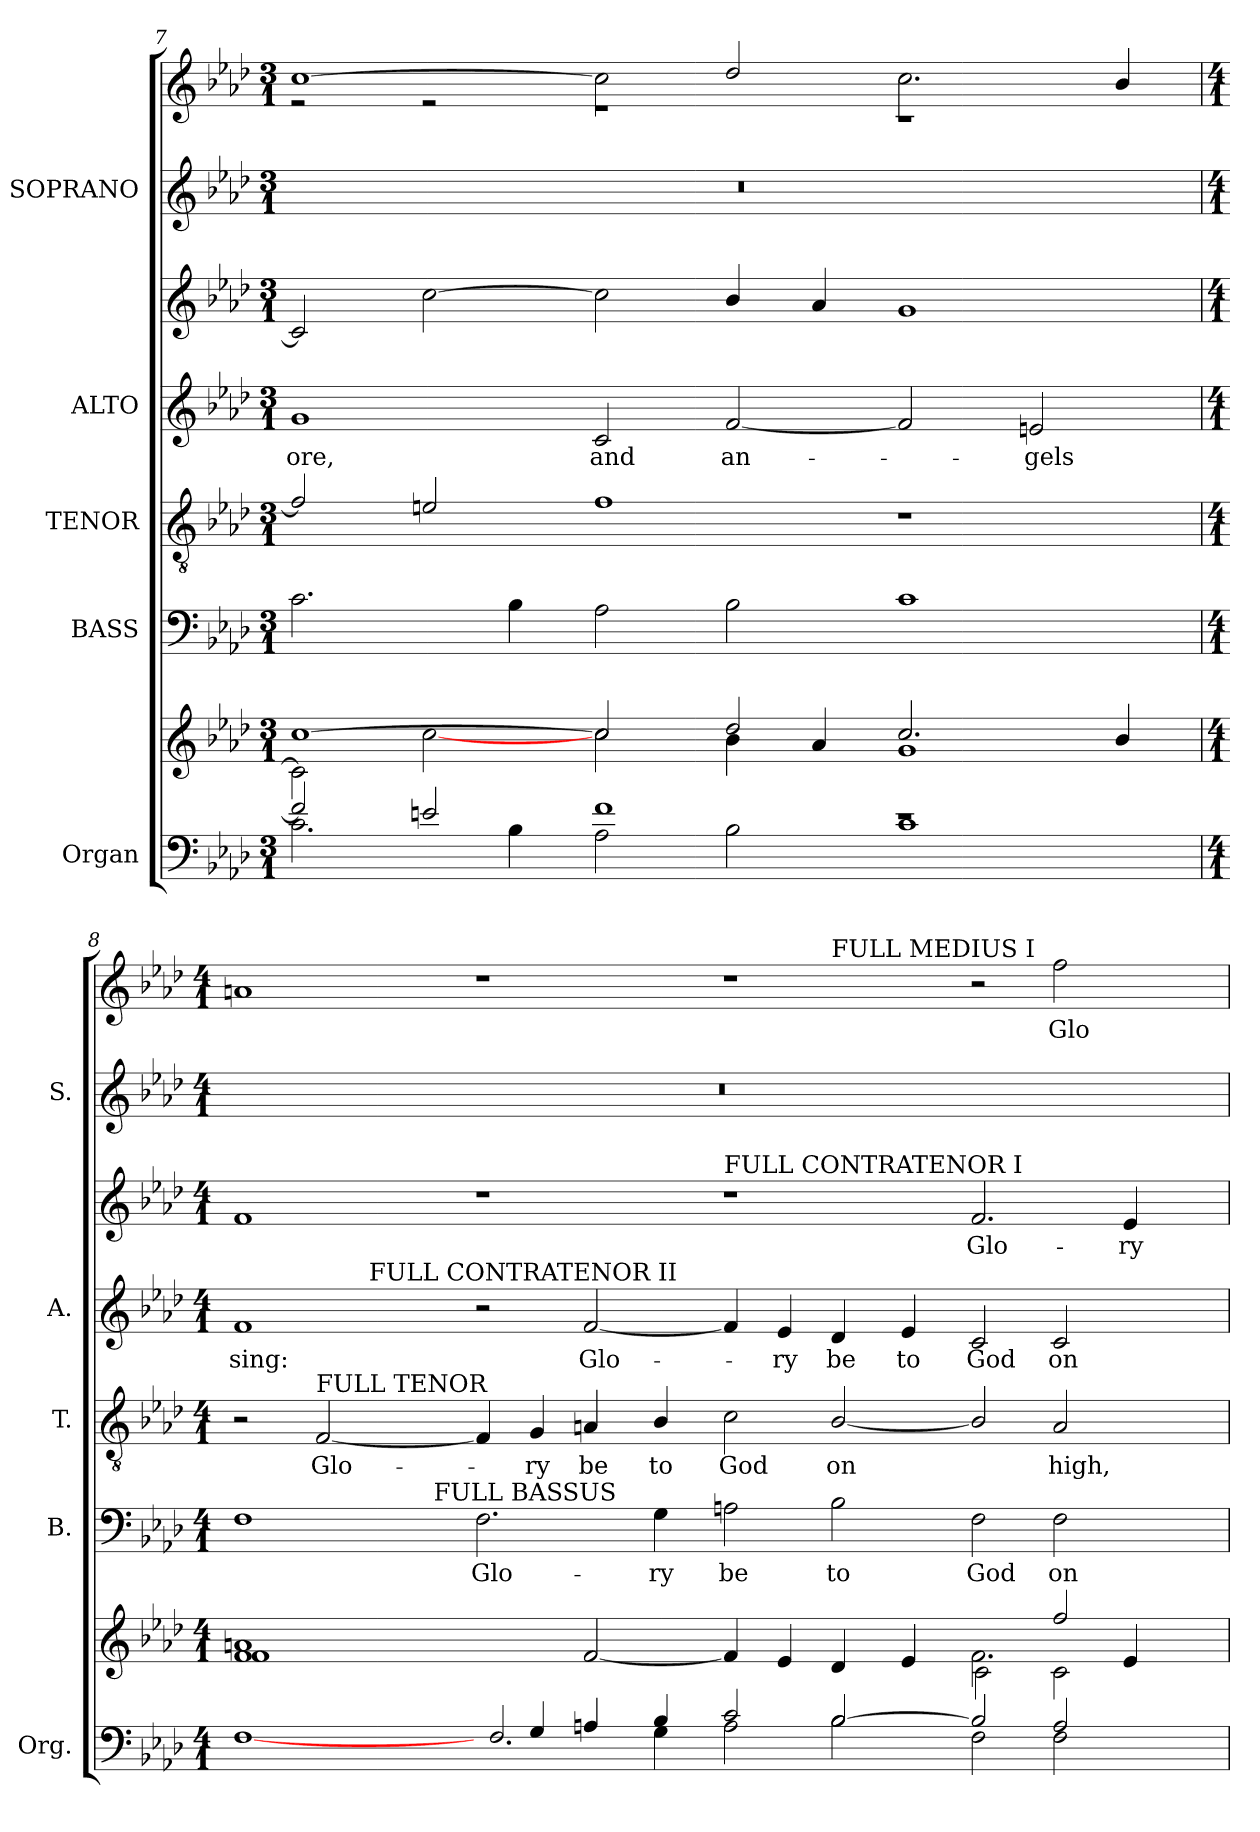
**kern	**kern	**kern	**text	**kern	**text	**kern	**text	**kern	**text	**kern	**kern	**text
*part5	*part5	*part4	*part4	*part3	*part3	*part2	*part2	*part2	*part2	*part1	*part1	*part1
*staff8	*staff7	*staff6	*staff6	*staff5	*staff5	*staff4	*staff4	*staff3	*staff3	*staff2	*staff1	*staff1
*I"Organ	*	*I"BASS	*	*I"TENOR	*	*I"ALTO	*	*	*	*I"SOPRANO	*	*
*I'Org.	*	*I'B.	*	*I'T.	*	*I'A.	*	*	*	*I'S.	*	*
*clefF4	*clefG2	*clefF4	*	*clefGv2	*	*clefG2	*	*clefG2	*	*clefG2	*clefG2	*
*	*	*	*	*ITrd7c12	*	*	*	*	*	*	*	*
*k[b-e-a-d-]	*k[b-e-a-d-]	*k[b-e-a-d-]	*	*k[b-e-a-d-]	*	*k[b-e-a-d-]	*	*k[b-e-a-d-]	*	*k[b-e-a-d-]	*k[b-e-a-d-]	*
*A-:	*A-:	*A-:	*	*A-:	*	*A-:	*	*A-:	*	*A-:	*A-:	*
*M3/1	*M3/1	*M3/1	*	*M3/1	*	*M3/1	*	*M3/1	*	*M3/1	*M3/1	*
=7	=7	=7	=7	=7	=7	=7	=7	=7	=7	=7	=7	=7
*^	*^	*	*	*	*	*	*	*	*	*	*	*
*	*	*	*^	*	*	*	*	*	*	*	*	*	*	*
!	!	!	!	!	!	!	!	!	!	!LO:LY:b:color=#000000	!	!	!LO:N:vis=1	!	!
*	*	*	*	*	*	*	*	*	*	*	*	*	*	*^	*
2fi/]	2.ci\	[1cci	2ci\]	1ryy	2.ci\	.	2Fi/]	.	1gi	-ore,	2ci/]	.	0.r	[1cci	2r	.
2eni/	.	.	[2cci\	.	.	.	2Eni/	.	.	.	[2cci\	.	.	.	2r	.
.	4B-i\	.	.	.	4B-i\	.	.	.	.	.	.	.	.	.	.	.
!	!	!	!	!	!	!	!	!	!	!LO:LY:b:color=#000000	!	!	!	!	!	!
1fi	2A-i\	2cci/]	2cci\	2ryy	2A-i\	.	1Fi	.	2ci/	and	2cci\]	.	.	2cci\]	1r	.
!	!	!	!	!	!	!	!	!	!	!LO:LY:b:color=#000000	!	!	!	!	!	!
.	2B-i\	2dd-i/	4b-i\	2ryy	2B-i\	.	.	.	[2fi/	an-	4b-i/	.	.	2dd-i/	.	.
.	.	.	4a-i/	.	.	.	.	.	.	.	4a-i/	.	.	.	.	.
1r	1ci	2.cci/	1gi	2ryy	1ci	.	1r	.	2fi/]	.	1gi	.	.	2.cci\	1r	.
!	!	!	!	!	!	!	!	!	!	!LO:LY:b:color=#000000	!	!	!	!	!	!
.	.	.	.	2ryy	.	.	.	.	2eni/	-gels	.	.	.	.	.	.
.	.	4b-i/	.	.	.	.	.	.	.	.	.	.	.	4b-i/	.	.
!!LO:LB:g=z	!!
=8	=8	=8	=8	=8	=8	=8	=8	=8	=8	=8	=8	=8	=8	=8	=8	=8
*M4/1	*	*M4/1	*	*	*M4/1	*	*M4/1	*	*M4/1	*	*M4/1	*	*M4/1	*M4/1	*	*
!	!	!	!	!	!	!	!	!	!	!LO:LY:b:color=#000000	!	!	!LO:N:vis=1	!	!	!
*	*	*	*	*	*^	*	*	*	*^	*	*	*	*	*	*	*
2ryy	[1Fi	1ani	1fi	1fi	1Fi	2ryy	.	2r	.	1fi	2ryy	sing:	1fi	.	00r	1ani	1ryy	.
!	!	!	!	!	!	!	!	!LO:TX:a:t=FULL TENOR	!	!	!	!	!	!	!	!	!	!
!	!	!	!	!	!	!	!	!	!LO:LY:b:color=#000000	!	!	!	!	!	!	!	!	!
[2Fi/yy	.	.	.	.	.	4ryy	.	[2FFi/	Glo-	.	8ryy	.	.	.	.	.	.	.
.	.	.	.	.	.	.	.	.	.	.	32ryy	.	.	.	.	.	.	.
.	.	.	.	.	.	.	.	.	.	.	512.ryy	.	.	.	.	.	.	.
!	!	!	!	!	!	!	!	!	!	!	!LO:TX:a:t=FULL CONTRATENOR II	!	!	!	!	!	!	!
.	.	.	.	.	.	.	.	.	.	.	1ryy	.	.	.	.	.	.	.
.	.	.	.	.	.	16ryy	.	.	.	.	.	.	.	.	.	.	.	.
.	.	.	.	.	.	64ryy	.	.	.	.	.	.	.	.	.	.	.	.
.	.	.	.	.	.	512ryy	.	.	.	.	.	.	.	.	.	.	.	.
!	!	!	!	!	!	!LO:TX:a:t=FULL BASSUS	!	!	!	!	!	!	!	!	!	!	!	!
.	.	.	.	.	.	1ryy	.	.	.	.	.	.	.	.	.	.	.	.
!	!	!	!	!	!	!	!LO:LY:b:color=#000000	!	!	!	!	!	!	!	!	!	!	!
4Fi/yy]	2.Fi/	1ryy	1ryy	2ryy	2.Fi\	.	Glo-	4FFi/]	.	2r	.	.	1r	.	.	1r	1.ryy	.
!	!	!	!	!	!	!	!	!	!LO:LY:b:color=#000000	!	!	!	!	!	!	!	!	!
4Gi/	.	.	.	.	.	.	.	4GGi/	-ry	.	.	.	.	.	.	.	.	.
!	!	!	!	!	!	!	!	!	!LO:LY:b:color=#000000	!	!	!	!	!	!	!	!	!
!	!	!	!	!	!	!	!	!	!	!	!	!LO:LY:b:color=#000000	!	!	!	!	!	!
4Ani/	.	.	.	[2fi/	.	.	.	4AAni/	be	[2fi/	.	Glo-	.	.	.	.	.	.
.	.	.	.	.	.	.	.	.	.	.	1ryy	.	.	.	.	.	.	.
!	!	!	!	!	!	!	!LO:LY:b:color=#000000	!	!	!	!	!	!	!	!	!	!	!
!	!	!	!	!	!	!	!	!	!LO:LY:b:color=#000000	!	!	!	!	!	!	!	!	!
4B-i/	4Gi\	.	.	.	4Gi\	.	-ry	4BB-i/	to	.	.	.	.	.	.	.	.	.
.	.	.	.	.	.	1ryy	.	.	.	.	.	.	.	.	.	.	.	.
!	!	!	!	!	!	!	!LO:LY:b:color=#000000	!	!	!	!	!	!	!	!	!	!	!
!	!	!	!	!	!	!	!	!	!	!	!	!	!LO:TX:a:t=FULL CONTRATENOR I	!	!	!	!	!
!	!	!	!	!	!	!	!	!	!LO:LY:b:color=#000000	!	!	!	!	!	!	!	!	!
2ci/	2Ai\	1ryy	1ryy	4fi/]	2Ani\	.	be	2Ci\	God	4fi/]	.	.	1r	.	.	1r	.	.
!	!	!	!	!	!	!	!	!	!	!	!	!LO:LY:b:color=#000000	!	!	!	!	!	!
.	.	.	.	4e-i/	.	.	.	.	.	4e-i/	.	-ry	.	.	.	.	.	.
!	!	!	!	!	!	!	!LO:LY:b:color=#000000	!	!	!	!	!	!	!	!	!	!	!
!	!	!	!	!	!	!	!	!	!LO:LY:b:color=#000000	!	!	!	!	!	!	!	!	!
!	!	!	!	!	!	!	!	!	!	!	!	!	!	!	!	!	!LO:TX:a:t=FULL MEDIUS I	!
!	!	!	!	!	!	!	!	!	!	!	!	!LO:LY:b:color=#000000	!	!	!	!	!	!
[2B-i/	2B-i\	.	.	4d-i/	2B-i\	.	to	[2BB-i/	on	4d-i/	.	be	.	.	.	.	1.ryy	.
.	.	.	.	.	.	.	.	.	.	.	1ryy	.	.	.	.	.	.	.
!	!	!	!	!	!	!	!	!	!	!	!	!LO:LY:b:color=#000000	!	!	!	!	!	!
.	.	.	.	4e-i/	.	.	.	.	.	4e-i/	.	to	.	.	.	.	.	.
.	.	.	.	.	.	1ryy	.	.	.	.	.	.	.	.	.	.	.	.
!	!	!	!	!	!	!	!LO:LY:b:color=#000000	!	!	!	!	!	!	!	!	!	!	!
!	!	!	!	!	!	!	!	!	!	!	!	!LO:LY:b:color=#000000	!	!	!	!	!	!
!	!	!	!	!	!	!	!	!	!	!	!	!	!	!LO:LY:b:color=#000000	!	!	!	!
2B-i/]	2Fi\	2ryy	2.fi\	2ci\	2Fi\	.	God	2BB-i/]	.	2ci/	.	God	2.fi/	Glo-	.	2r	.	.
!	!	!	!	!	!	!	!LO:LY:b:color=#000000	!	!	!	!	!	!	!	!	!	!	!
!	!	!	!	!	!	!	!	!	!LO:LY:b:color=#000000	!	!	!	!	!	!	!	!	!
!	!	!	!	!	!	!	!	!	!	!	!	!LO:LY:b:color=#000000	!	!	!	!	!	!
!	!	!	!	!	!	!	!	!	!	!	!	!	!	!	!	!	!	!LO:LY:b:color=#000000
2Ai/	2Fi\	2ffi/	.	2ci\	2Fi\	.	on	2AAi/	high,	2ci/	.	on	.	.	.	2ffi\	.	Glo-
.	.	.	.	.	.	.	.	.	.	.	4ryy	.	.	.	.	.	.	.
!	!	!	!	!	!	!	!	!	!	!	!	!	!	!LO:LY:b:color=#000000	!	!	!	!
.	.	.	4e-i/	.	.	.	.	.	.	.	.	.	4e-i/	-ry	.	.	.	.
.	.	.	.	.	.	8ryy	.	.	.	.	.	.	.	.	.	.	.	.
.	.	.	.	.	.	.	.	.	.	.	16ryy	.	.	.	.	.	.	.
.	.	.	.	.	.	32ryy	.	.	.	.	.	.	.	.	.	.	.	.
.	.	.	.	.	.	.	.	.	.	.	64ryy	.	.	.	.	.	.	.
.	.	.	.	.	.	128..ryy	.	.	.	.	.	.	.	.	.	.	.	.
.	.	.	.	.	.	.	.	.	.	.	128ryy	.	.	.	.	.	.	.
.	.	.	.	.	.	.	.	.	.	.	256ryy	.	.	.	.	.	.	.
.	.	.	.	.	.	.	.	.	.	.	1024ryy	.	.	.	.	.	.	.
*v	*v	*	*	*	*v	*v	*	*	*	*v	*v	*	*	*	*	*v	*v	*
*	*v	*v	*v	*	*	*	*	*	*	*	*	*	*	*
=	=	=	=	=	=	=	=	=	=	=	=	=
*-	*-	*-	*-	*-	*-	*-	*-	*-	*-	*-	*-	*-
